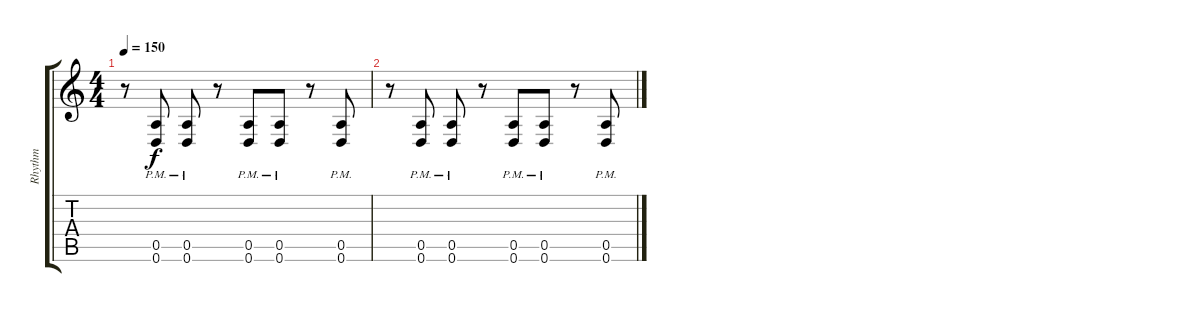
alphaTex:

\track ("Rhythm" "Rhythm") {instrument overdrivenguitar}
\staff {score tabs}
\tuning (E4 B3 G3 D3 A2 D2) {hide}
\ts (4 4)
\tempo 150
\clef g2
\ks c
r.8{dy f} (0.5{pm} 0.6{pm}).8 (0.5{pm} 0.6{pm}).8 r.8 (0.5{pm} 0.6{pm}).8 (0.5{pm} 0.6{pm}).8 r.8 (0.5{pm} 0.6{pm}).8 |
r.8 (0.5{pm} 0.6{pm}).8 (0.5{pm} 0.6{pm}).8 r.8 (0.5{pm} 0.6{pm}).8 (0.5{pm} 0.6{pm}).8 r.8 (0.5{pm} 0.6{pm}).8
